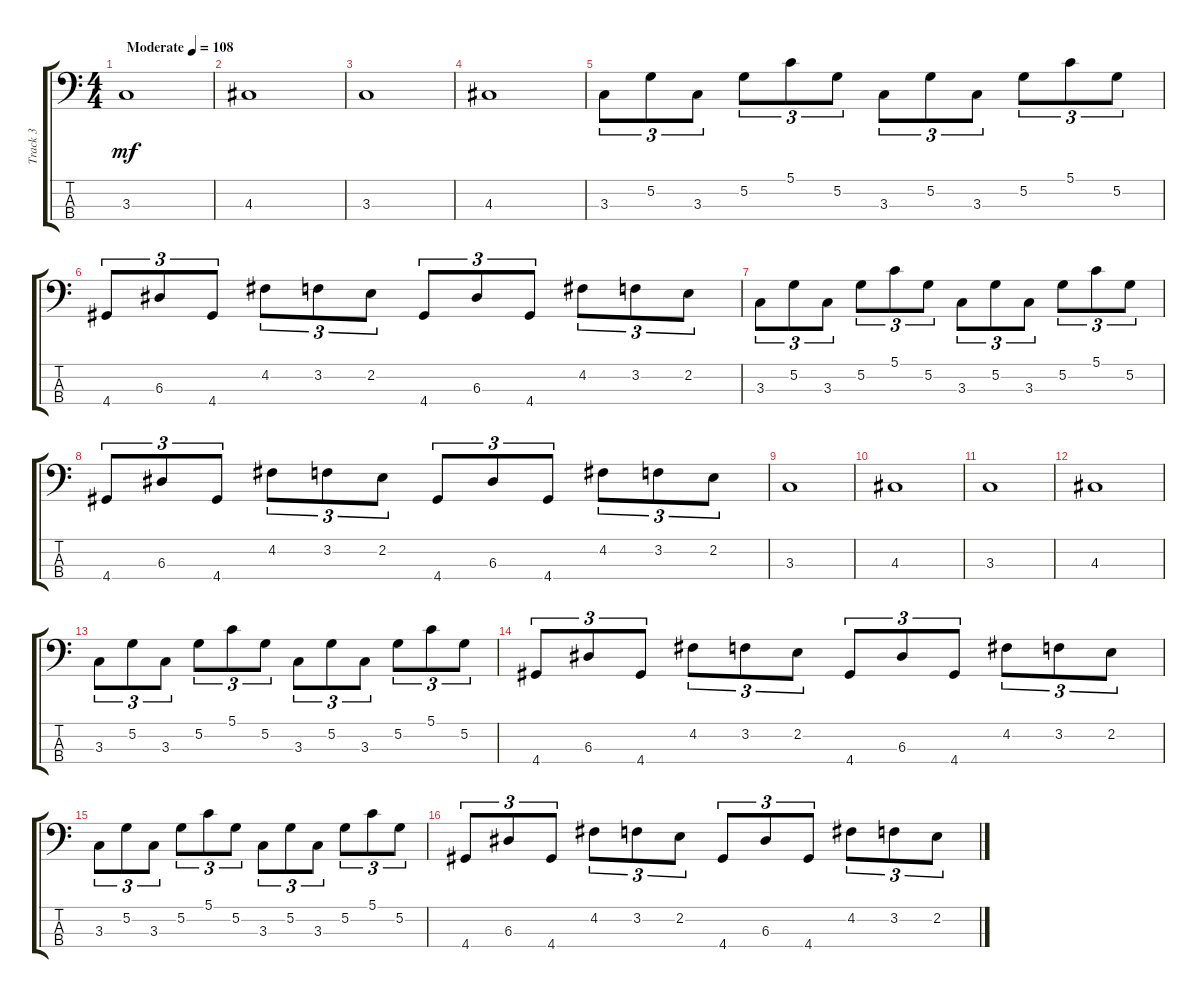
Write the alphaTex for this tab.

\track ("Track 3" "Track 3") {instrument fretlessbass}
\staff {score tabs}
\tuning (G2 D2 A1 E1) {hide}
\ts (4 4)
\tempo (108 "Moderate")
\clef f4
\ks c
3.3.1{dy mf instrument fretlessbass} |
4.3.1 |
3.3.1 |
4.3.1 |
3.3.8{tu (3 2)} 5.2.8{tu (3 2)} 3.3.8{tu (3 2)} 5.2.8{tu (3 2)} 5.1.8{tu (3 2)} 5.2.8{tu (3 2)} 3.3.8{tu (3 2)} 5.2.8{tu (3 2)} 3.3.8{tu (3 2)} 5.2.8{tu (3 2)} 5.1.8{tu (3 2)} 5.2.8{tu (3 2)} |
4.4.8{tu (3 2)} 6.3.8{tu (3 2)} 4.4.8{tu (3 2)} 4.2.8{tu (3 2)} 3.2.8{tu (3 2)} 2.2.8{tu (3 2)} 4.4.8{tu (3 2)} 6.3.8{tu (3 2)} 4.4.8{tu (3 2)} 4.2.8{tu (3 2)} 3.2.8{tu (3 2)} 2.2.8{tu (3 2)} |
3.3.8{tu (3 2)} 5.2.8{tu (3 2)} 3.3.8{tu (3 2)} 5.2.8{tu (3 2)} 5.1.8{tu (3 2)} 5.2.8{tu (3 2)} 3.3.8{tu (3 2)} 5.2.8{tu (3 2)} 3.3.8{tu (3 2)} 5.2.8{tu (3 2)} 5.1.8{tu (3 2)} 5.2.8{tu (3 2)} |
4.4.8{tu (3 2)} 6.3.8{tu (3 2)} 4.4.8{tu (3 2)} 4.2.8{tu (3 2)} 3.2.8{tu (3 2)} 2.2.8{tu (3 2)} 4.4.8{tu (3 2)} 6.3.8{tu (3 2)} 4.4.8{tu (3 2)} 4.2.8{tu (3 2)} 3.2.8{tu (3 2)} 2.2.8{tu (3 2)} |
3.3.1 |
4.3.1 |
3.3.1 |
4.3.1 |
3.3.8{tu (3 2)} 5.2.8{tu (3 2)} 3.3.8{tu (3 2)} 5.2.8{tu (3 2)} 5.1.8{tu (3 2)} 5.2.8{tu (3 2)} 3.3.8{tu (3 2)} 5.2.8{tu (3 2)} 3.3.8{tu (3 2)} 5.2.8{tu (3 2)} 5.1.8{tu (3 2)} 5.2.8{tu (3 2)} |
4.4.8{tu (3 2)} 6.3.8{tu (3 2)} 4.4.8{tu (3 2)} 4.2.8{tu (3 2)} 3.2.8{tu (3 2)} 2.2.8{tu (3 2)} 4.4.8{tu (3 2)} 6.3.8{tu (3 2)} 4.4.8{tu (3 2)} 4.2.8{tu (3 2)} 3.2.8{tu (3 2)} 2.2.8{tu (3 2)} |
3.3.8{tu (3 2)} 5.2.8{tu (3 2)} 3.3.8{tu (3 2)} 5.2.8{tu (3 2)} 5.1.8{tu (3 2)} 5.2.8{tu (3 2)} 3.3.8{tu (3 2)} 5.2.8{tu (3 2)} 3.3.8{tu (3 2)} 5.2.8{tu (3 2)} 5.1.8{tu (3 2)} 5.2.8{tu (3 2)} |
4.4.8{tu (3 2)} 6.3.8{tu (3 2)} 4.4.8{tu (3 2)} 4.2.8{tu (3 2)} 3.2.8{tu (3 2)} 2.2.8{tu (3 2)} 4.4.8{tu (3 2)} 6.3.8{tu (3 2)} 4.4.8{tu (3 2)} 4.2.8{tu (3 2)} 3.2.8{tu (3 2)} 2.2.8{tu (3 2)}
